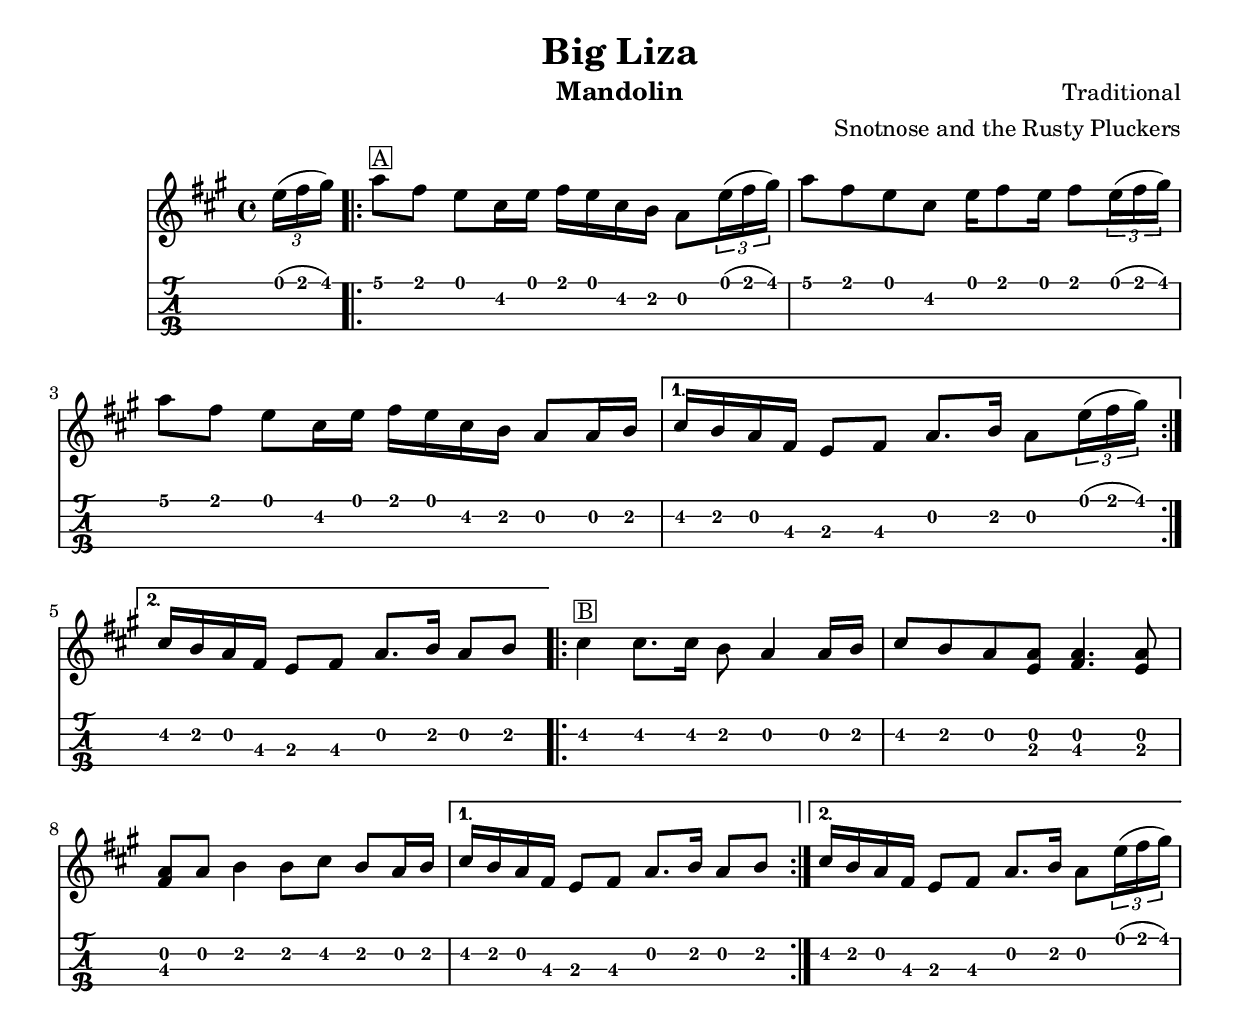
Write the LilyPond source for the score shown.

\version "2.18.2"
\language "english"

\version "2.18.2"
\language "english"

bigLizaMelodyA = \relative c' {
  \partial 8
  \tuplet 3/2 {e'16( fs gs)}
  \repeat volta 2 {
    | a8^\markup {\box A} fs e cs16 e fs e cs b a8 \tuplet 3/2 {e'16( fs gs)}
    | a8 fs e cs e16 fs8 e16 fs8 \tuplet 3/2 {e16( fs gs)}
    | a8 fs e cs16 e fs e cs b a8 a16 b16
  }
  \alternative {
    { | cs16 b a fs e8 fs a8. b16 a8 \tuplet 3/2 {e'16( fs gs)} }
    { | cs,16 b a fs e8 fs a8. b16 a8 b8 }
  }
}

bigLizaMelodyB = \relative c' {
  \repeat volta 2 {
    | cs'4^\markup {\box B} cs8. cs16 b8 a4 a16 b16
    | cs8 b a <a e> <a fs>4. <a e>8
    | <a fs>8 a b4 b8 cs b a16 b
  }
  \alternative {
    { | cs16 b a fs e8 fs a8. b16 a8 b8 }
    { | cs16 b a fs e8 fs a8. b16 a8 \tuplet 3/2 {e'16( fs gs)} }
  }
}

bigLizaMelody = {
  \key a \major
  \time 4/4

  \bigLizaMelodyA
  \bigLizaMelodyB
}


\book {
  \header {
    title = "Big Liza"
    instrument = "Mandolin"
    composer = "Traditional"
    arranger = "Snotnose and the Rusty Pluckers"
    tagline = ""
  }

  \score {
    <<
      \new Staff {
        \clef treble
        \bigLizaMelody
      }
      \new TabStaff \with {
        stringTunings = #mandolin-tuning
      } {
        \bigLizaMelody
      }
    >>
    \layout {}
  }
}
